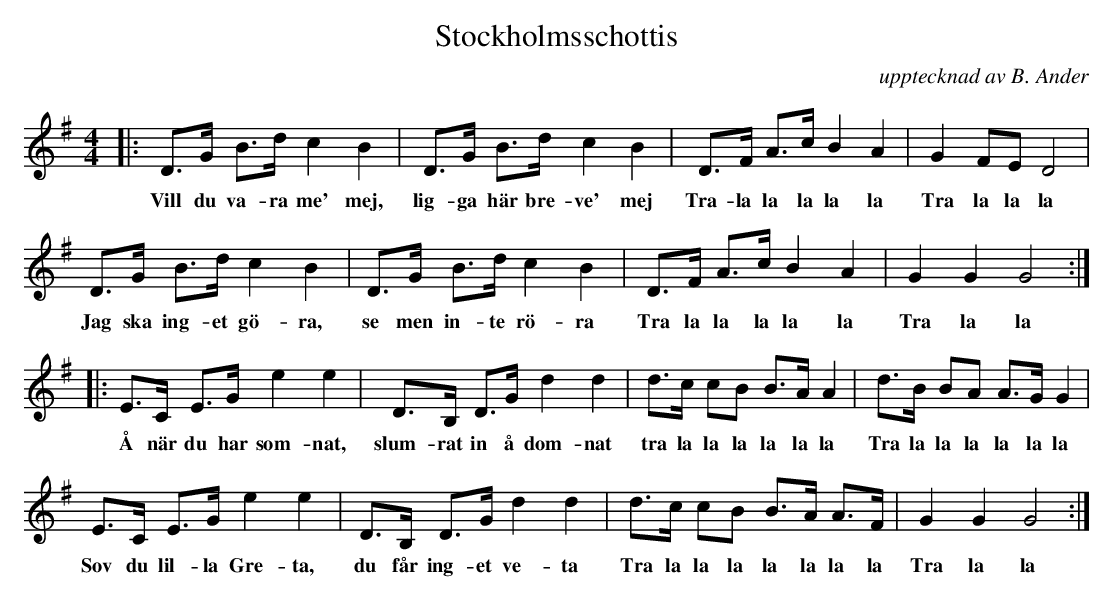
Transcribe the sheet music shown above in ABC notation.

X:1
T:Stockholmsschottis
C:upptecknad av B. Ander
Q:1/4=142
L:1/8
M:4/4
K:G
|: D>G B>d c2 B2 | D>G B>d c2 B2 | D>F A>c B2 A2 | G2 FE D4 |
w:Vill du va-ra me' mej, lig-ga här bre-ve' mej Tra-la la la la la Tra la la la
D>G B>d c2 B2 | D>G B>d c2 B2 | D>F A>c B2 A2 | G2 G2 G4 ::
w:Jag ska ing-et gö-ra, se men in-te rö-ra Tra la la la la la Tra la la la
E>C E>G e2 e2 | D>B, D>G d2 d2 | d>c cB B>A A2 | d>B BA A>G G2 |
w:Å när du har som-nat, slum-rat in å dom-nat tra la la la la la la Tra la la la la la la
E>C E>G e2 e2 | D>B, D>G d2 d2 | d>c cB B>A A>F | G2 G2 G4 :|
w:Sov du lil-la Gre-ta, du får ing-et ve-ta Tra la la la la la la la Tra la la
